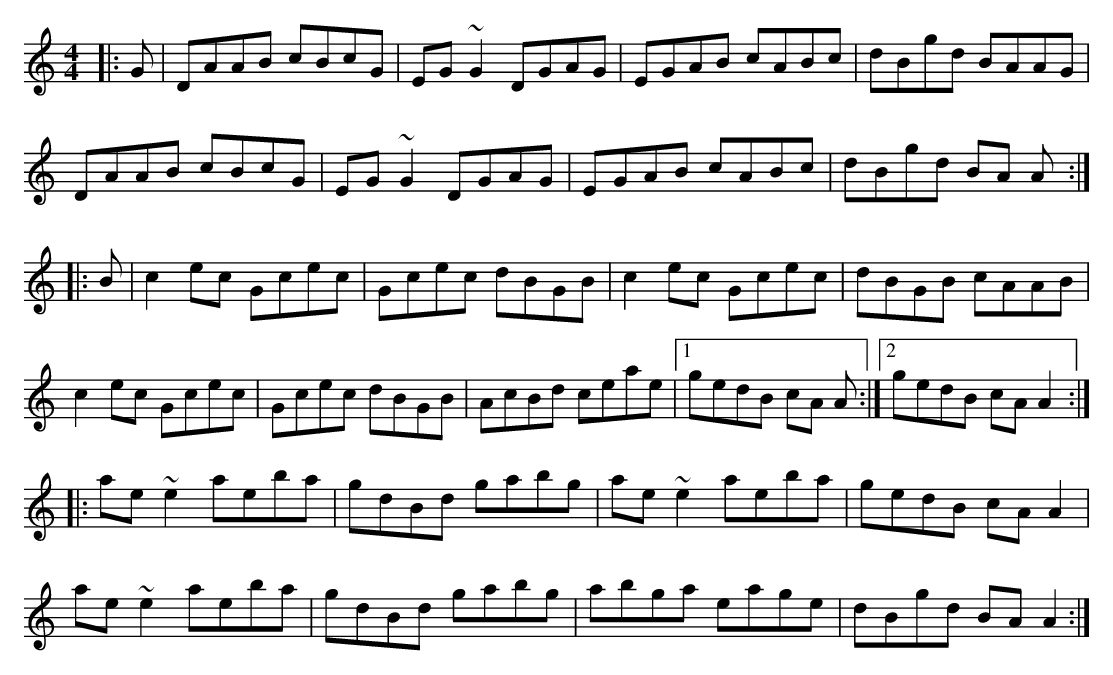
X:1
M:4/4
K:Amin
|:G|DAAB cBcG|EG ~G2 DGAG|EGAB cABc|dBgd BAAG|
DAAB cBcG|EG ~G2 DGAG|EGAB cABc|dBgd BA A:|
|:B|c2 ec Gcec|Gcec dBGB|c2 ec Gcec|dBGB cAAB|
c2 ec Gcec|Gcec dBGB|AcBd ceae|1 gedB cA A:|2 gedB cA A2:|
|:ae ~e2 aeba|gdBd gabg|ae ~e2 aeba|gedB cA A2|
ae ~e2 aeba|gdBd gabg|abga eage|dBgd BA A2:|
